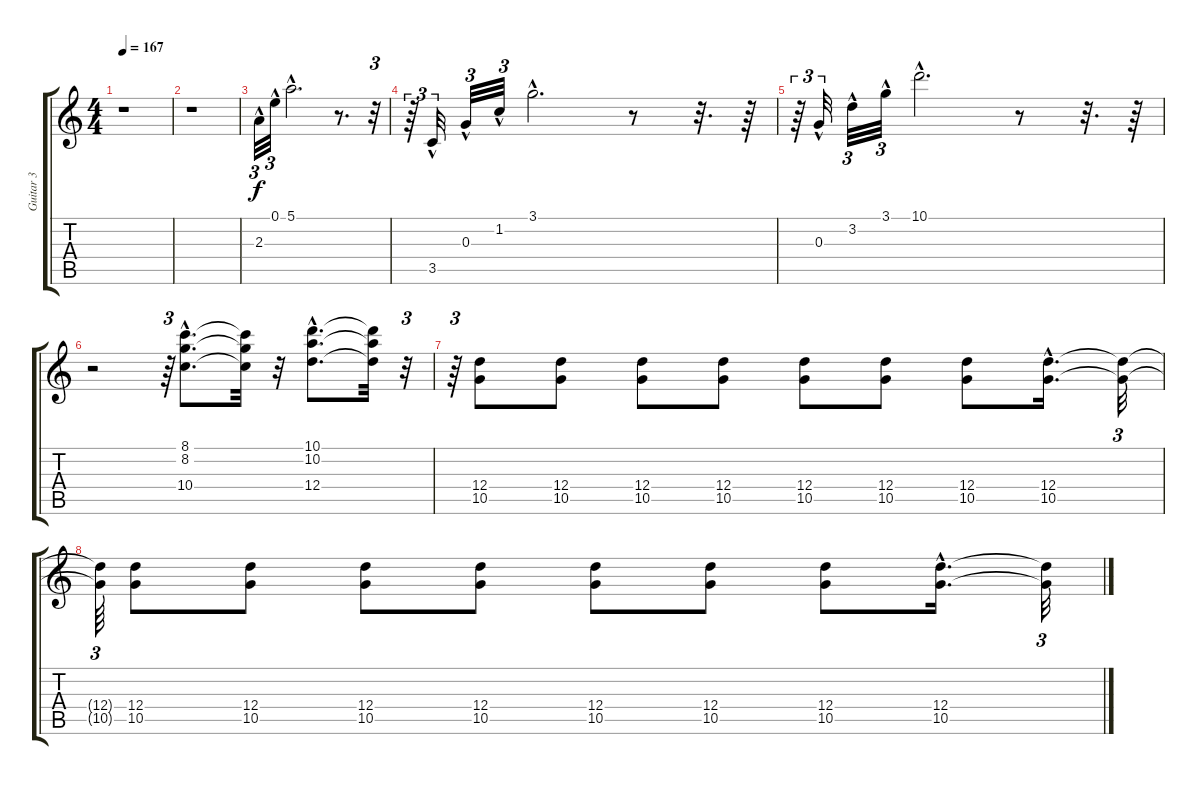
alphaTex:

\track ("Guitar 3" "Guitar 3") {instrument electricguitarclean}
\staff {score tabs}
\tuning (E4 B3 G3 D3 A2 E2) {hide}
\ts (4 4)
\tempo 167
\clef g2
\ks c
r.1{dy f} |
r.1 |
2.3{hac}.32{tu (3 2)} 0.1{hac}.32{tu (3 2)} 5.1{hac}.2{d} r.8{d} r.32{tu (3 2)} |
r.64{tu (3 2)} 3.5{hac}.32{tu (3 2)} 0.3{hac}.32{tu (3 2)} 1.2{hac}.32{tu (3 2)} 3.1{hac}.2{d} r.8 r.32{d} r.64 |
r.64{tu (3 2)} 0.3{hac}.32{tu (3 2)} 3.2{hac}.32{tu (3 2)} 3.1{hac}.32{tu (3 2)} 10.1{hac}.2{d} r.8 r.32{d} r.64 |
r.2 r.64{tu (3 2)} (8.1{hac} 8.2{hac} 10.4{hac}).8{d} (8.1{t} 8.2{t} 10.4{t}).32 r.32 (10.1{hac} 10.2{hac} 12.4{hac}).8{d} (10.1{t} 10.2{t} 12.4{t}).32 r.32{tu (3 2)} |
r.64{tu (3 2)} (12.4 10.5).8 (12.4 10.5).8 (12.4 10.5).8 (12.4 10.5).8 (12.4 10.5).8 (12.4 10.5).8 (12.4 10.5).8 (12.4{hac} 10.5{hac}).16{d} (12.4{t} 10.5{t}).32{tu (3 2)} |
(12.4{t} 10.5{t}).64{tu (3 2)} (12.4 10.5).8 (12.4 10.5).8 (12.4 10.5).8 (12.4 10.5).8 (12.4 10.5).8 (12.4 10.5).8 (12.4 10.5).8 (12.4{hac} 10.5{hac}).16{d} (12.4{t} 10.5{t}).32{tu (3 2)}
